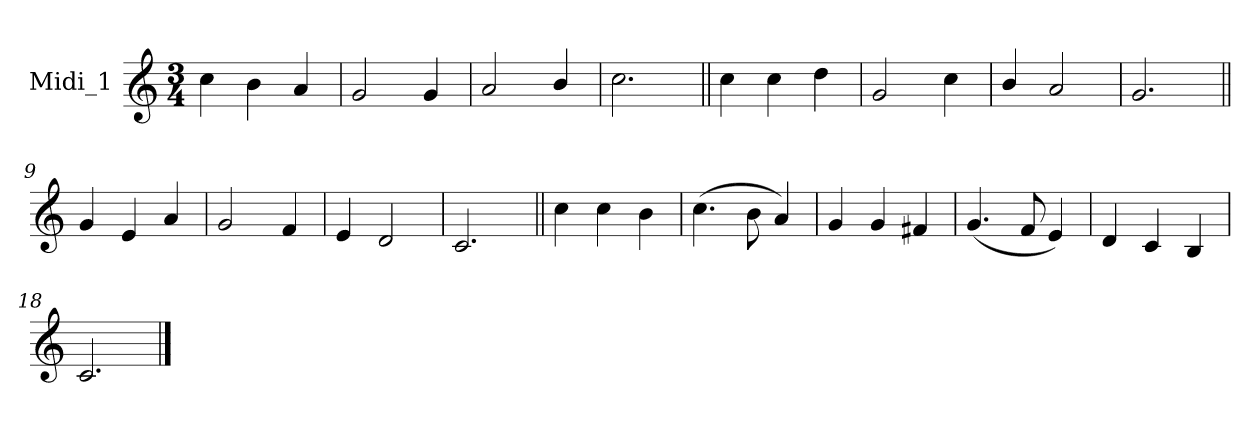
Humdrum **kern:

**kern
*part1
*staff1
*I"Midi_1
*clefG2
*k[]
*C:
*M3/4
=1
4cc
4b
4a
=2
2g
4g
=3
2a
4b/
=4
2.cc
=5||
4cc
4cc
4dd
=6
2g
4cc
!!LO:LB:g=z
=7
4b/
2a
=8
2.g
=9||
4g
4e
4a
=10
2g
4f
=11
4e
2d
=12
2.c
!!LO:LB:g=z
=13||
4cc
4cc
4b
=14
(>4.cc
8b
4a)
=15
4g
4g
4f#X
=16
(<4.g
8f
4e)
=17
4d
4c
4B
=18
2.c
==
*-
